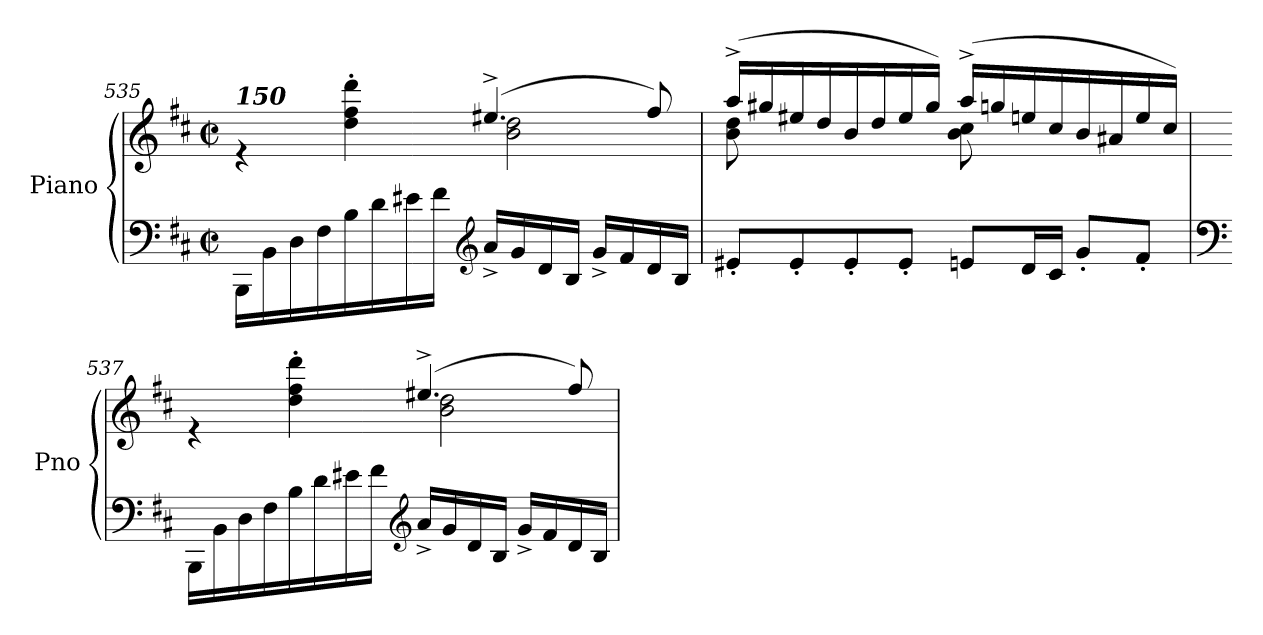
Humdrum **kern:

**kern	**kern	**dynam
*part1	*part1	*part1
*staff2	*staff1	*staff1/2
*I"Piano	*	*
*I'Pno	*	*
*clefF4	*clefG2	*
*k[f#c#]	*k[f#c#]	*
*M2/2	*M2/2	*
*met(c|)	*met(c|)	*
=535	=535	=535
*	*^	*
!	!LO:TX:a:Bi:t=150	!	!
!	!	!	!LO:DY:b
16BBB\LL	4re	2ryy	other-dynamics
16BB\	.	.	.
16D\	.	.	.
16F#\	.	.	.
16B\	4dd\' 4ff#\' 4ddd\'	.	.
16d\	.	.	.
16e#X\	.	.	.
16f#\JJ	.	.	.
*clefG2	*	*	*
16a^/LL	(4.ee#X^/	2b\ 2dd\	.
16g/	.	.	.
16d/	.	.	.
16B/JJ	.	.	.
16g^/LL	.	.	.
16f#/	.	.	.
16d/	8ff#/)	.	.
16B/JJ	.	.	.
!!LO:LB:g=z	!!
=536	=536	=536	=536
!	!	!	!LO:DY:b=2
8e#X'/L	(16aa^/LL	8b\ 8dd\	other-dynamics
.	16gg#X/	.	.
8e#'/	16ee#X/	4.ryy	.
.	16dd/	.	.
8e#'/	16b/	.	.
.	16dd/	.	.
8e#'/J	16ee#/	.	.
.	16gg#/JJ)	.	.
8en/L	(16aa^/LL	8b\ 8cc#\	.
.	16ggn/	.	.
16d/L	16een/	4.ryy	.
16c#/JJ	16cc#/	.	.
8g'/L	16b/	.	.
.	16a#X/	.	.
8f#'/J	16ee/	.	.
.	16cc#/JJ)	.	.
=537	=537	=537	=537
*clefF4	*	*	*
16BBB\LL	4re	2ryy	.
16BB\	.	.	.
16D\	.	.	.
16F#\	.	.	.
16B\	4dd\' 4ff#\' 4ddd\'	.	.
16d\	.	.	.
16e#X\	.	.	.
16f#\JJ	.	.	.
*clefG2	*	*	*
16a^/LL	(4.ee#X^/	2b\ 2dd\	.
16g/	.	.	.
16d/	.	.	.
16B/JJ	.	.	.
16g^/LL	.	.	.
16f#/	.	.	.
16d/	8ff#/)	.	.
16B/JJ	.	.	.
*	*v	*v	*
=	=	=
*-	*-	*-
